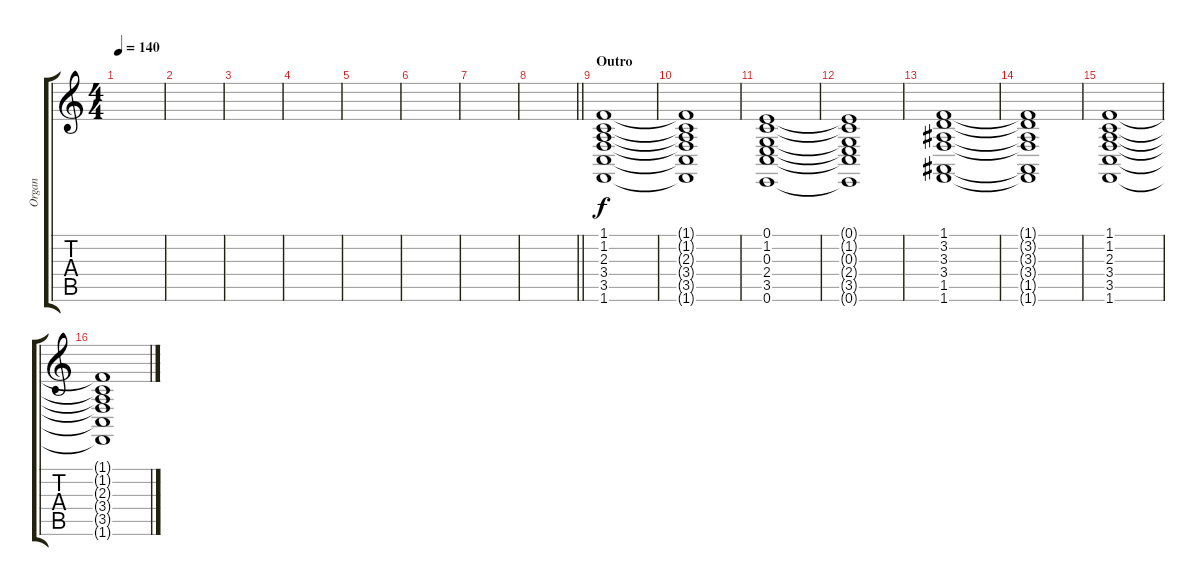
\track ("Organ" "Organ") {instrument reedorgan}
\staff {score tabs}
\tuning (E4 B3 G3 D3 A2 E2) {hide}
\ts (4 4)
\tempo 140
\clef g2
\ks c
|
|
|
|
|
|
|
\barLineRight lightlight
|
\section ("" "Outro")
(1.1 1.2 2.3 3.4 3.5 1.6).1 |
(1.1{t} 1.2{t} 2.3{t} 3.4{t} 3.5{t} 1.6{t}).1 |
(0.1 1.2 0.3 2.4 3.5 0.6).1 |
(0.1{t} 1.2{t} 0.3{t} 2.4{t} 3.5{t} 0.6{t}).1 |
(1.1 3.2 3.3 3.4 1.5 1.6).1 |
(1.1{t} 3.2{t} 3.3{t} 3.4{t} 1.5{t} 1.6{t}).1 |
(1.1 1.2 2.3 3.4 3.5 1.6).1 |
(1.1{t} 1.2{t} 2.3{t} 3.4{t} 3.5{t} 1.6{t}).1
